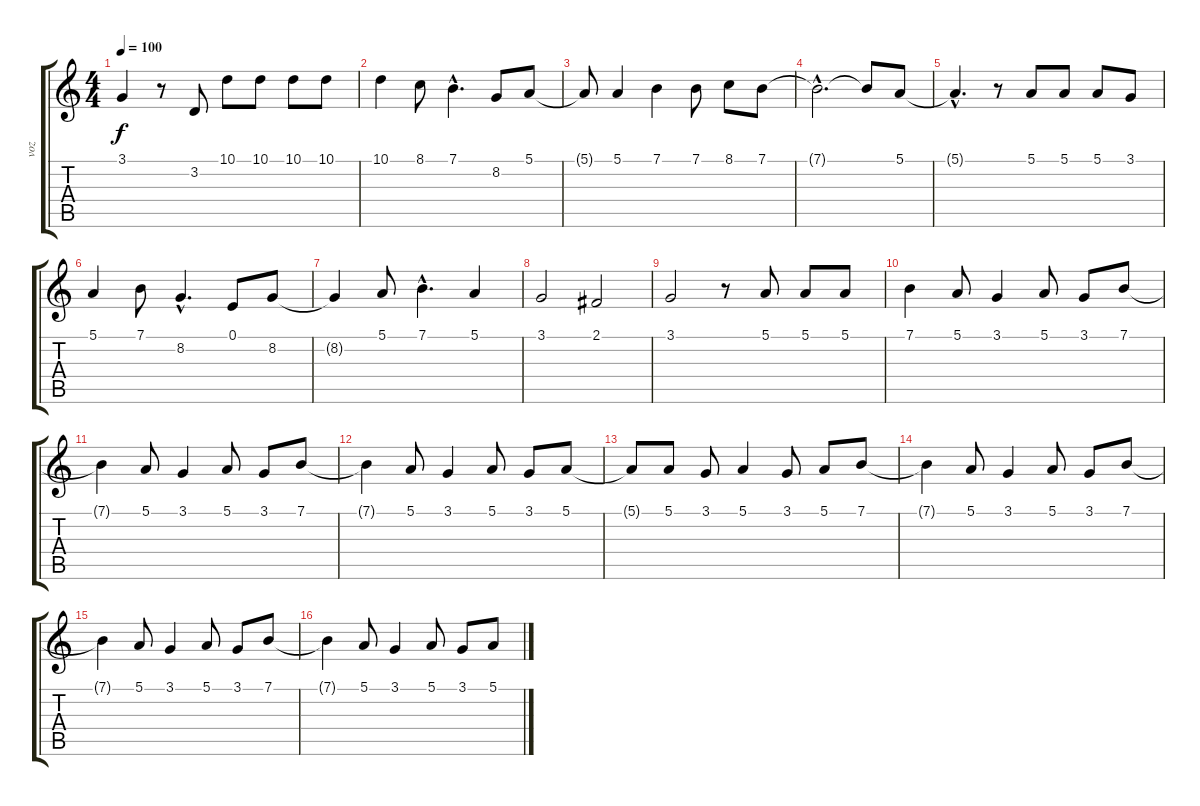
\track ("voz" "voz") {instrument lead2sawtooth}
\staff {score tabs}
\tuning (E4 B3 G3 D3 A2 E2) {hide}
\ts (4 4)
\tempo 100
\clef g2
\ks c
3.1{t}.4{dy f} r.8 3.2.8 10.1.8 10.1.8 10.1.8 10.1.8 |
10.1.4 8.1.8 7.1{hac}.4{d} 8.2.8 5.1.8 |
5.1{t}.8 5.1.4 7.1.4 7.1.8 8.1.8 7.1.8 |
7.1{hac t}.2{d} 7.1{t}.8 5.1.8 |
5.1{hac t}.4{d} r.8 5.1.8 5.1.8 5.1.8 3.1.8 |
5.1.4 7.1.8 8.2{hac}.4{d} 0.1.8 8.2.8 |
8.2{t}.4 5.1.8 7.1{hac}.4{d} 5.1.4 |
3.1.2 2.1.2 |
3.1.2 r.8 5.1.8 5.1.8 5.1.8 |
7.1.4 5.1.8 3.1.4 5.1.8 3.1.8 7.1.8 |
7.1{t}.4 5.1.8 3.1.4 5.1.8 3.1.8 7.1.8 |
7.1{t}.4 5.1.8 3.1.4 5.1.8 3.1.8 5.1.8 |
5.1{t}.8 5.1.8 3.1.8 5.1.4 3.1.8 5.1.8 7.1.8 |
7.1{t}.4 5.1.8 3.1.4 5.1.8 3.1.8 7.1.8 |
7.1{t}.4 5.1.8 3.1.4 5.1.8 3.1.8 7.1.8 |
7.1{t}.4 5.1.8 3.1.4 5.1.8 3.1.8 5.1.8
